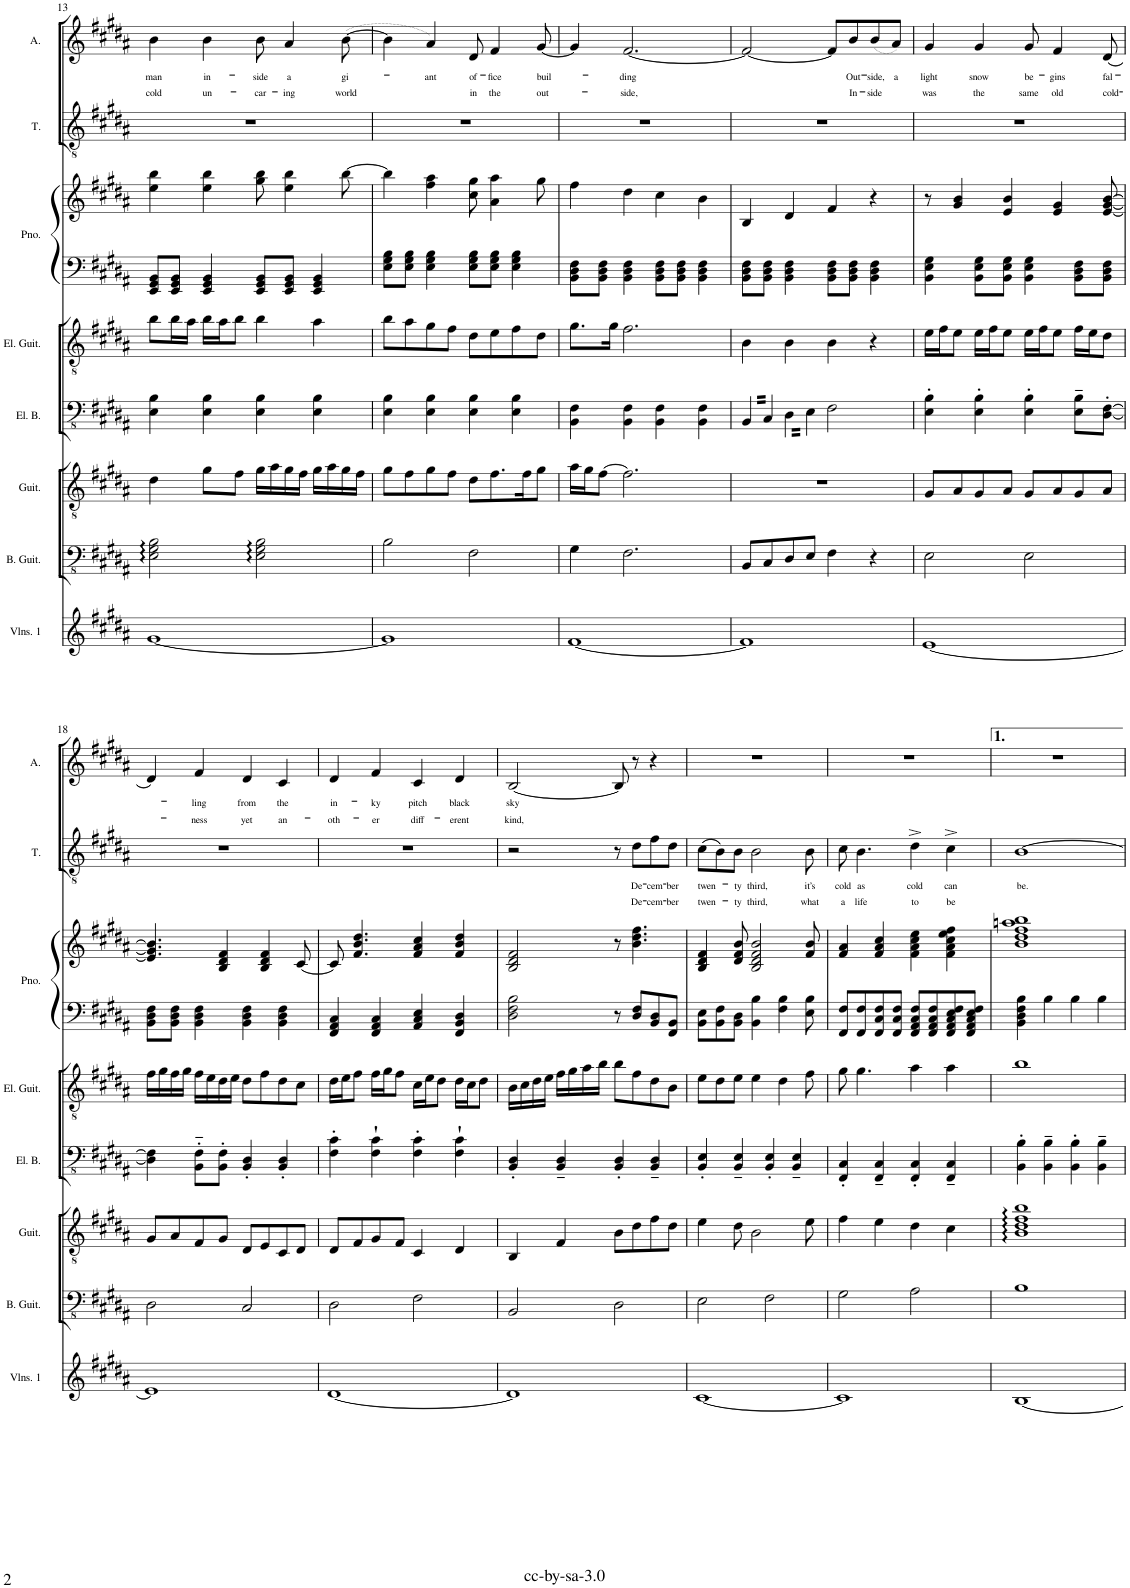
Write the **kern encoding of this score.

**kern	**kern	**kern	**kern	**kern	**kern	**kern	**kern	**text	**text	**kern	**text	**text
*part8	*part7	*part6	*part5	*part4	*part3	*part3	*part2	*part2	*part2	*part1	*part1	*part1
*staff9	*staff8	*staff7	*staff6	*staff5	*staff4	*staff3	*staff2	*staff2	*staff2	*staff1	*staff1	*staff1
*I"Violins 1	*I"Bass Guitar	*I"Guitar	*I"Electric Bass	*I"Electric Guitar	*I"Piano	*	*I"Tenor	*	*	*I"Alto	*	*
*I'Vlns. 1	*I'B. Guit.	*I'Guit.	*I'El. B.	*I'El. Guit.	*I'Pno.	*	*I'T.	*	*	*I'A.	*	*
!!LO:PB:g=z
*clefG2	*clefFv4	*clefGv2	*clefFv4	*clefGv2	*clefF4	*clefG2	*clefGv2	*	*	*clefG2	*	*
*k[f#c#g#d#a#]	*k[f#c#g#d#a#]	*k[f#c#g#d#a#]	*k[f#c#g#d#a#]	*k[f#c#g#d#a#]	*k[f#c#g#d#a#]	*k[f#c#g#d#a#]	*k[f#c#g#d#a#]	*	*	*k[f#c#g#d#a#]	*	*
*M4/4	*M4/4	*M4/4	*M4/4	*M4/4	*M4/4	*M4/4	*M4/4	*	*	*M4/4	*	*
=13	=13	=13	=13	=13	=13	=13	=13	=13	=13	=13	=13	=13
!	!	!	!	!	!	!	!	!	!	!	!LO:LY:b	!LO:LY:b
[1g#	2EE\ 2GG#\ 2BB\	4d#\	4EE\ 4BB\	8b\L	8EE/ 8GG#/ 8BB/L	4ee\ 4bb\	1r	.	.	4b\	man	cold
.	.	.	.	16b\L	8EE/ 8GG#/ 8BB/J	.	.	.	.	.	.	.
.	.	.	.	16a#\JJ	.	.	.	.	.	.	.	.
!	!	!	!	!	!	!	!	!	!	!	!LO:LY:b	!LO:LY:b
.	.	8g#\L	4EE\ 4BB\	16b\LL	4EE/ 4GG#/ 4BB/	4ee\ 4bb\	.	.	.	4b\	in-	un-
.	.	.	.	16a#\J	.	.	.	.	.	.	.	.
.	.	8f#\J	.	8b\J	.	.	.	.	.	.	.	.
!	!	!	!	!	!	!	!	!	!	!	!LO:LY:b	!LO:LY:b
.	2EE\ 2GG#\ 2BB\	16g#\LL	4EE\ 4BB\	4b\	8EE/ 8GG#/ 8BB/L	8gg#\ 8bb\	.	.	.	8b\	-side	-car-
.	.	16a#\	.	.	.	.	.	.	.	.	.	.
!	!	!	!	!	!	!	!	!	!	!	!LO:LY:b	!LO:LY:b
.	.	16g#\	.	.	8EE/ 8GG#/ 8BB/J	4ee\ 4bb\	.	.	.	4a#/	a	-ing
.	.	16f#\JJ	.	.	.	.	.	.	.	.	.	.
.	.	16g#\LL	4EE\ 4BB\	4a#\	4EE/ 4GG#/ 4BB/	.	.	.	.	.	.	.
.	.	16a#\	.	.	.	.	.	.	.	.	.	.
!	!	!	!	!	!	!	!	!	!	!	!LO:LY:b	!LO:LY:b
.	.	16g#\	.	.	.	[8bb\	.	.	.	([8b\	gi-	world
.	.	16f#\JJ	.	.	.	.	.	.	.	.	.	.
=14	=14	=14	=14	=14	=14	=14	=14	=14	=14	=14	=14	=14
1g#]	2BB\	8g#\L	4EE\ 4BB\	8b\L	8E\ 8G#\ 8B\L	4bb\]	1r	.	.	4b\]	.	.
.	.	8f#\	.	8a#\	8E\ 8G#\ 8B\J	.	.	.	.	.	.	.
!	!	!	!	!	!	!	!	!	!	!	!LO:LY:b	!
.	.	8g#\	4EE\ 4BB\	8g#\	4E\ 4G#\ 4B\	4ff#\ 4aa#\	.	.	.	4a#/)	-ant	.
.	.	8f#\J	.	8f#\J	.	.	.	.	.	.	.	.
!	!	!	!	!	!	!	!	!	!	!	!LO:LY:b	!LO:LY:b
.	2FF#\	8d#\L	4EE\ 4BB\	8d#\L	8E\ 8G#\ 8B\L	8cc#\ 8gg#\	.	.	.	8d#/	of-	in
!	!	!	!	!	!	!	!	!	!	!	!LO:LY:b	!LO:LY:b
.	.	8.f#\	.	8e\	8E\ 8G#\ 8B\J	4a#\ 4aa#\	.	.	.	4f#/	-fice	the
.	.	.	4EE\ 4BB\	8f#\	4E\ 4G#\ 4B\	.	.	.	.	.	.	.
.	.	16f#\K	.	.	.	.	.	.	.	.	.	.
!	!	!	!	!	!	!	!	!	!	!	!LO:LY:b	!LO:LY:b
.	.	8g#\J	.	8d#\J	.	8gg#\	.	.	.	[8g#/	buil-	out-
=15	=15	=15	=15	=15	=15	=15	=15	=15	=15	=15	=15	=15
[1f#	4GG#\	16a#\LL	4BBB\ 4FF#\	8.g#\L	8BB\ 8D#\ 8F#\L	4ff#\	1r	.	.	4g#/]	.	.
.	.	16g#\J	.	.	.	.	.	.	.	.	.	.
.	.	[8f#\J	.	.	8BB\ 8D#\ 8F#\J	.	.	.	.	.	.	.
.	.	.	.	16g#\Jk	.	.	.	.	.	.	.	.
!	!	!	!	!	!	!	!	!	!	!	!LO:LY:b	!LO:LY:b
.	2.FF#\	2.f#\]	4BBB\ 4FF#\	2.f#\	4BB\ 4D#\ 4F#\	4dd#\	.	.	.	[2.f#/	-ding	-side,
.	.	.	4BBB\ 4FF#\	.	8BB\ 8D#\ 8F#\L	4cc#\	.	.	.	.	.	.
.	.	.	.	.	8BB\ 8D#\ 8F#\J	.	.	.	.	.	.	.
.	.	.	4BBB\ 4FF#\	.	4BB\ 4D#\ 4F#\	4b\	.	.	.	.	.	.
=16	=16	=16	=16	=16	=16	=16	=16	=16	=16	=16	=16	=16
*	*	*	*tremolo	*	*	*	*	*	*	*	*	*
1f#]	8BBB/L	1r	32BBB/LLL	4B\	8BB\ 8D#\ 8F#\L	4B/	1r	.	.	2f#/_	.	.
.	.	.	32CC#/	.	.	.	.	.	.	.	.	.
.	.	.	32BBB/	.	.	.	.	.	.	.	.	.
.	.	.	32CC#/	.	.	.	.	.	.	.	.	.
.	8CC#/	.	32BBB/	.	8BB\ 8D#\ 8F#\J	.	.	.	.	.	.	.
.	.	.	32CC#/	.	.	.	.	.	.	.	.	.
.	.	.	32BBB/	.	.	.	.	.	.	.	.	.
.	.	.	32CC#/JJJ	.	.	.	.	.	.	.	.	.
.	8DD#/	.	32DD#\LLL	4B\	4BB\ 4D#\ 4F#\	4d#/	.	.	.	.	.	.
.	.	.	32EE\	.	.	.	.	.	.	.	.	.
.	.	.	32DD#\	.	.	.	.	.	.	.	.	.
.	.	.	32EE\	.	.	.	.	.	.	.	.	.
.	8EE/J	.	32DD#\	.	.	.	.	.	.	.	.	.
.	.	.	32EE\	.	.	.	.	.	.	.	.	.
.	.	.	32DD#\	.	.	.	.	.	.	.	.	.
.	.	.	32EE\JJJ	.	.	.	.	.	.	.	.	.
*	*	*	*Xtremolo	*	*	*	*	*	*	*	*	*
.	4FF#\	.	2FF#\	4B\	8BB\ 8D#\ 8F#\L	4f#/	.	.	.	8f#/L]	.	.
.	.	.	.	.	.	.	.	.	.	.	.	.
.	.	.	.	.	.	.	.	.	.	.	.	.
.	.	.	.	.	.	.	.	.	.	.	.	.
!	!	!	!	!	!	!	!	!	!	!	!LO:LY:b	!LO:LY:b
.	.	.	.	.	8BB\ 8D#\ 8F#\J	.	.	.	.	8b/	Out-	In-
!	!	!	!	!	!	!	!	!	!	!	!LO:LY:b	!LO:LY:b
.	4r	.	.	4r	4BB\ 4D#\ 4F#\	4r	.	.	.	(8b/	-side,	-side
!	!	!	!	!	!	!	!	!	!	!	!LO:LY:b	!
.	.	.	.	.	.	.	.	.	.	8a#/J)	a	.
=17	=17	=17	=17	=17	=17	=17	=17	=17	=17	=17	=17	=17
!	!	!	!	!	!	!	!	!	!	!	!LO:LY:b	!LO:LY:b
[1e	2EE\	8G#/L	4EE\' 4BB\'	16e\LL	4BB\ 4E\ 4G#\	8r	1r	.	.	4g#/	light	was
.	.	.	.	16f#\J	.	.	.	.	.	.	.	.
.	.	8A#/	.	8e\J	.	4g#/ 4b/	.	.	.	.	.	.
!	!	!	!	!	!	!	!	!	!	!	!LO:LY:b	!LO:LY:b
.	.	8G#/	4EE\' 4BB\'	16e\LL	8BB\ 8E\ 8G#\L	.	.	.	.	4g#/	snow	the
.	.	.	.	16f#\J	.	.	.	.	.	.	.	.
.	.	8A#/J	.	8e\J	8BB\ 8E\ 8G#\J	4e/ 4b/	.	.	.	.	.	.
!	!	!	!	!	!	!	!	!	!	!	!LO:LY:b	!LO:LY:b
.	2EE\	8G#/L	4EE\' 4BB\'	16e\LL	4BB\ 4E\ 4G#\	.	.	.	.	8g#/	be-	same
.	.	.	.	16f#\J	.	.	.	.	.	.	.	.
!	!	!	!	!	!	!	!	!	!	!	!LO:LY:b	!LO:LY:b
.	.	8A#/	.	8e\J	.	4e/ 4g#/	.	.	.	4f#/	-gins	old
.	.	8G#/	8EE\~ 8BB\~L	16f#\LL	8BB\ 8D#\ 8F#\L	.	.	.	.	.	.	.
.	.	.	.	16e\J	.	.	.	.	.	.	.	.
!	!	!	!	!	!	!	!	!	!	!	!LO:LY:b	!LO:LY:b
.	.	8A#/J	[8DD#\' [8FF#\'J	8d#\J	8BB\ 8D#\ 8F#\J	[8e/ [8g#/ [8b/	.	.	.	[8d#/	fal-	cold-
!!LO:LB:g=z
=18	=18	=18	=18	=18	=18	=18	=18	=18	=18	=18	=18	=18
1e]	2DD#\	8G#/L	4DD#\] 4FF#\]	16f#\LL	8BB\ 8D#\ 8F#\L	4.e/] 4.g#/] 4.b/]	1r	.	.	4d#/]	.	.
.	.	.	.	16g#\	.	.	.	.	.	.	.	.
.	.	8A#/	.	16f#\	8BB\ 8D#\ 8F#\J	.	.	.	.	.	.	.
.	.	.	.	16g#\JJ	.	.	.	.	.	.	.	.
!	!	!	!	!	!	!	!	!	!	!	!LO:LY:b	!LO:LY:b
.	.	8F#/	8BBB\'~ 8FF#\'~L	16f#\LL	4BB\ 4D#\ 4F#\	.	.	.	.	4f#/	-ling	-ness
.	.	.	.	16e\	.	.	.	.	.	.	.	.
.	.	8G#/J	8BBB\' 8FF#\'J	16d#\	.	4B/ 4d#/ 4f#/	.	.	.	.	.	.
.	.	.	.	16e\JJ	.	.	.	.	.	.	.	.
!	!	!	!	!	!	!	!	!	!	!	!LO:LY:b	!LO:LY:b
.	2CC#/	8D#/L	4BBB/' 4DD#/'	8d#\L	4BB\ 4D#\ 4F#\	.	.	.	.	4d#/	from	yet
.	.	8E/	.	8f#\	.	4B/ 4d#/ 4f#/	.	.	.	.	.	.
!	!	!	!	!	!	!	!	!	!	!	!LO:LY:b	!LO:LY:b
.	.	8C#/	4BBB/' 4DD#/'	8d#\	4BB\ 4D#\ 4F#\	.	.	.	.	4c#/	the	an-
.	.	8D#/J	.	8c#\J	.	[8c#/	.	.	.	.	.	.
=19	=19	=19	=19	=19	=19	=19	=19	=19	=19	=19	=19	=19
!	!	!	!	!	!	!	!	!	!	!	!LO:LY:b	!LO:LY:b
[1d#	2DD#\	8D#/L	4FF#\' 4C#\'	16d#\LL	4FF#/ 4AA#/ 4C#/	8c#/]	1r	.	.	4d#/	in-	-oth-
.	.	.	.	16e\J	.	.	.	.	.	.	.	.
.	.	8F#/	.	8f#\J	.	4.f#/ 4.b/ 4.dd#/	.	.	.	.	.	.
!	!	!	!	!	!	!	!	!	!	!	!LO:LY:b	!LO:LY:b
.	.	8G#/	4FF#\` 4C#\`	16f#\LL	4FF#/ 4AA#/ 4C#/	.	.	.	.	4f#/	-ky	-er
.	.	.	.	16g#\J	.	.	.	.	.	.	.	.
.	.	8F#/J	.	8f#\J	.	.	.	.	.	.	.	.
!	!	!	!	!	!	!	!	!	!	!	!LO:LY:b	!LO:LY:b
.	2FF#\	4C#/	4FF#\' 4C#\'	16c#\LL	4AA#/ 4C#/ 4E/	4f#/ 4a#/ 4cc#/	.	.	.	4c#/	pitch	diff-
.	.	.	.	16e\J	.	.	.	.	.	.	.	.
.	.	.	.	8d#\J	.	.	.	.	.	.	.	.
!	!	!	!	!	!	!	!	!	!	!	!LO:LY:b	!LO:LY:b
.	.	4D#/	4FF#\` 4C#\`	16d#\LL	4FF#/ 4BB/ 4D#/	4f#/ 4b/ 4dd#/	.	.	.	4d#/	black	-erent
.	.	.	.	16c#\J	.	.	.	.	.	.	.	.
.	.	.	.	8d#\J	.	.	.	.	.	.	.	.
=20	=20	=20	=20	=20	=20	=20	=20	=20	=20	=20	=20	=20
!	!	!	!	!	!	!	!	!	!	!	!LO:LY:b	!LO:LY:b
1d#]	2BBB/	4BB/	4BBB/' 4DD#/'	16B\LL	2D#\ 2F#\ 2B\	2B/ 2d#/ 2f#/	2r	.	.	[2B/	sky	kind,
.	.	.	.	16c#\	.	.	.	.	.	.	.	.
.	.	.	.	16d#\	.	.	.	.	.	.	.	.
.	.	.	.	16e\JJ	.	.	.	.	.	.	.	.
.	.	4F#/	4BBB/~ 4DD#/~	16f#\LL	.	.	.	.	.	.	.	.
.	.	.	.	16g#\	.	.	.	.	.	.	.	.
.	.	.	.	16a#\	.	.	.	.	.	.	.	.
.	.	.	.	16b\JJ	.	.	.	.	.	.	.	.
.	2DD#\	8B\L	4BBB/' 4DD#/'	8b\L	8r	8r	8r	.	.	8B/]	.	.
!	!	!	!	!	!	!	!	!LO:LY:b	!LO:LY:b	!	!	!
.	.	8d#\	.	8f#\	8D#/ 8F#/L	4.b\ 4.dd#\ 4.ff#\	8d#\L	De-	De-	8r	.	.
!	!	!	!	!	!	!	!	!LO:LY:b	!LO:LY:b	!	!	!
.	.	8f#\	4BBB/~ 4DD#/~	8d#\	8BB/ 8D#/	.	8f#\	-cem-	-cem-	4r	.	.
!	!	!	!	!	!	!	!	!LO:LY:b	!LO:LY:b	!	!	!
.	.	8d#\J	.	8B\J	8FF#/ 8BB/J	.	8d#\J	-ber	-ber	.	.	.
=21	=21	=21	=21	=21	=21	=21	=21	=21	=21	=21	=21	=21
!	!	!	!	!	!	!	!	!LO:LY:b	!LO:LY:b	!	!	!
[1c#	2EE\	4e\	4BBB/' 4EE/'	8e\L	8BB\ 8E\L	4B/ 4d#/ 4f#/	(8c#\L	twen-	twen-	1r	.	.
.	.	.	.	8d#\	8BB\ 8F#\	.	8B\)	.	.	.	.	.
!	!	!	!	!	!	!	!	!LO:LY:b	!LO:LY:b	!	!	!
.	.	8d#\	4BBB/~ 4EE/~	8e\J	8BB\ 8D#\J	8d#/ 8f#/ 8b/	8B\J	-ty	-ty	.	.	.
!	!	!	!	!	!	!	!	!LO:LY:b	!LO:LY:b	!	!	!
.	.	2B\	.	4e\	4BB\ 4B\	2B/ 2d#/ 2f#/ 2b/	2B\	third,	third,	.	.	.
.	2FF#\	.	4BBB/' 4EE/'	.	.	.	.	.	.	.	.	.
.	.	.	.	4d#\	4F#\ 4B\	.	.	.	.	.	.	.
.	.	.	4BBB/~ 4EE/~	.	.	.	.	.	.	.	.	.
!	!	!	!	!	!	!	!	!LO:LY:b	!LO:LY:b	!	!	!
.	.	8e\	.	8f#\	8E\ 8B\	8f#/ 8b/	8B\	it’s	what	.	.	.
=22	=22	=22	=22	=22	=22	=22	=22	=22	=22	=22	=22	=22
!	!	!	!	!	!	!	!	!LO:LY:b	!LO:LY:b	!	!	!
1c#]	2GG#\	4f#\	4FFF#/' 4CC#/'	8g#\	8FF#/ 8F#/L	4f#/ 4a#/	8c#\	cold	a	1r	.	.
!	!	!	!	!	!	!	!	!LO:LY:b	!LO:LY:b	!	!	!
.	.	.	.	4.g#\	8FF#/ 8F#/	.	4.B\	as	life	.	.	.
.	.	4e\	4FFF#/~ 4CC#/~	.	8FF#/ 8C#/ 8F#/	4f#/ 4a#/ 4cc#/	.	.	.	.	.	.
.	.	.	.	.	8FF#/ 8C#/ 8F#/J	.	.	.	.	.	.	.
!	!	!	!	!	!	!	!	!LO:LY:b	!LO:LY:b	!	!	!
.	2AA#\	4d#\	4FFF#/' 4CC#/'	4a#\	8FF#/ 8AA#/ 8C#/ 8F#/L	4f#\ 4a#\ 4cc#\ 4ee\	4d#^\	cold	to	.	.	.
.	.	.	.	.	8FF#/ 8AA#/ 8C#/ 8F#/	.	.	.	.	.	.	.
!	!	!	!	!	!	!	!	!LO:LY:b	!LO:LY:b	!	!	!
.	.	4c#\	4FFF#/~ 4CC#/~	4a#\	8FF#/ 8AA#/ 8C#/ 8E/ 8F#/	4f#\ 4a#\ 4cc#\ 4ee\ 4ff#\	4c#^\	can	be	.	.	.
.	.	.	.	.	8FF#/ 8AA#/ 8C#/ 8E/ 8F#/J	.	.	.	.	.	.	.
=23	=23	=23	=23	=23	=23	=23	=23	=23	=23	=23	=23	=23
!	!	!	!	!	!	!	!	!LO:LY:b	!	!	!	!
[1B	1BB	1B 1d# 1f# 1b	4BBB\' 4BB\'	1b	4BB\ 4D#\ 4F#\ 4B\	1b 1dd# 1ff# 1aan 1bb	[1B	be.	.	1r	.	.
.	.	.	4BBB\~ 4BB\~	.	4B\	.	.	.	.	.	.	.
.	.	.	4BBB\' 4BB\'	.	4B\	.	.	.	.	.	.	.
.	.	.	4BBB\~ 4BB\~	.	4B\	.	.	.	.	.	.	.
=	=	=	=	=	=	=	=	=	=	=	=	=
*-	*-	*-	*-	*-	*-	*-	*-	*-	*-	*-	*-	*-
